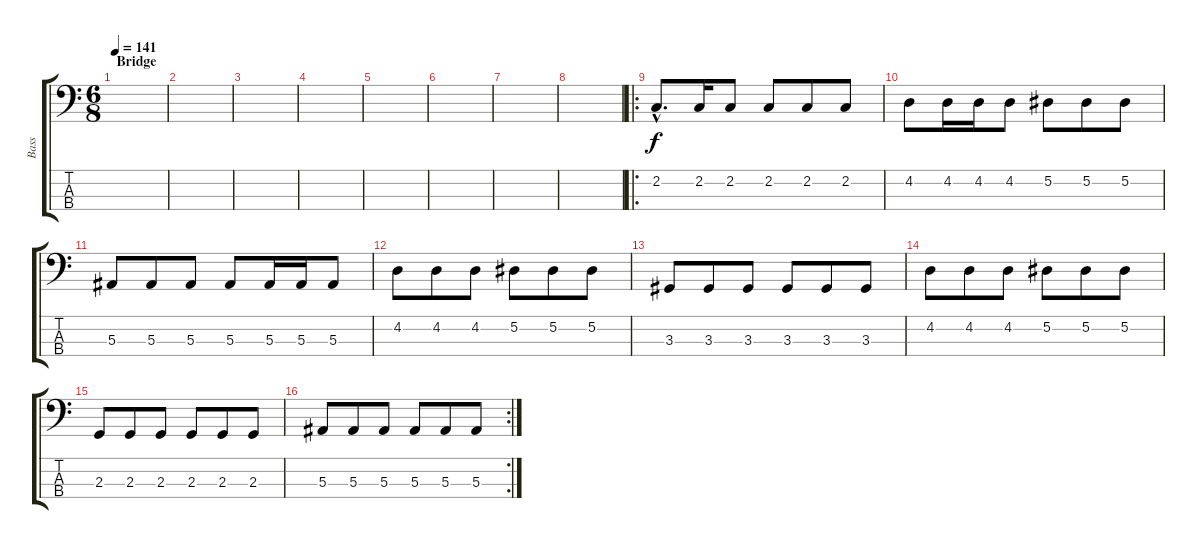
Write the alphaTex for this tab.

\track ("Bass" "Bass") {instrument electricbasspick}
\staff {score tabs}
\tuning (Eb2 Bb1 F1 C1) {hide}
\ts (6 8)
\section ("" "Bridge")
\tempo 141
\clef f4
\ks c
|
|
|
|
|
|
|
|
\ro
2.2{hac}.8{d} 2.2.16 2.2.8 2.2.8 2.2.8 2.2.8 |
4.2.8 4.2.16 4.2.16 4.2.8 5.2.8 5.2.8 5.2.8 |
5.3.8 5.3.8 5.3.8 5.3.8 5.3.16 5.3.16 5.3.8 |
4.2.8 4.2.8 4.2.8 5.2.8 5.2.8 5.2.8 |
3.3.8 3.3.8 3.3.8 3.3.8 3.3.8 3.3.8 |
4.2.8 4.2.8 4.2.8 5.2.8 5.2.8 5.2.8 |
2.3.8 2.3.8 2.3.8 2.3.8 2.3.8 2.3.8 |
\rc 2
5.3.8 5.3.8 5.3.8 5.3.8 5.3.8 5.3.8
